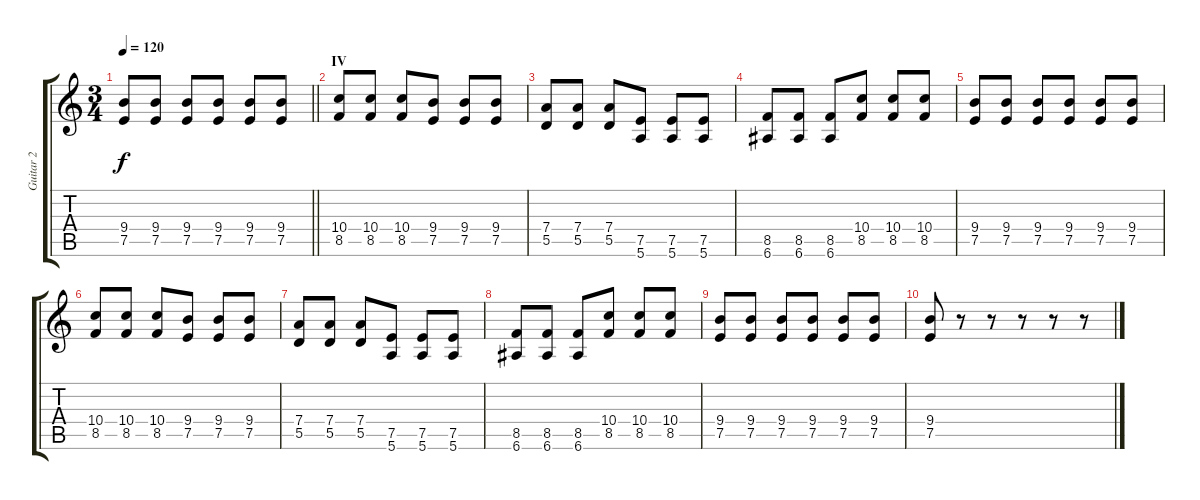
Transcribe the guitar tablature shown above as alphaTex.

\track ("Guitar 2" "Guitar 2") {instrument overdrivenguitar}
\staff {score tabs}
\tuning (E4 B3 G3 D3 A2 E2) {hide}
\ts (3 4)
\tempo 120
\clef g2
\barLineRight lightlight
\ks c
(9.4 7.5).8{dy f} (9.4 7.5).8 (9.4 7.5).8 (9.4 7.5).8 (9.4 7.5).8 (9.4 7.5).8 |
\section ("" "IV")
(10.4 8.5).8 (10.4 8.5).8 (10.4 8.5).8 (9.4 7.5).8 (9.4 7.5).8 (9.4 7.5).8 |
(7.4 5.5).8 (7.4 5.5).8 (7.4 5.5).8 (7.5 5.6).8 (7.5 5.6).8 (7.5 5.6).8 |
(8.5 6.6).8 (8.5 6.6).8 (8.5 6.6).8 (10.4 8.5).8 (10.4 8.5).8 (10.4 8.5).8 |
(9.4 7.5).8 (9.4 7.5).8 (9.4 7.5).8 (9.4 7.5).8 (9.4 7.5).8 (9.4 7.5).8 |
(10.4 8.5).8 (10.4 8.5).8 (10.4 8.5).8 (9.4 7.5).8 (9.4 7.5).8 (9.4 7.5).8 |
(7.4 5.5).8 (7.4 5.5).8 (7.4 5.5).8 (7.5 5.6).8 (7.5 5.6).8 (7.5 5.6).8 |
(8.5 6.6).8 (8.5 6.6).8 (8.5 6.6).8 (10.4 8.5).8 (10.4 8.5).8 (10.4 8.5).8 |
(9.4 7.5).8 (9.4 7.5).8 (9.4 7.5).8 (9.4 7.5).8 (9.4 7.5).8 (9.4 7.5).8 |
(9.4 7.5).8 r.8 r.8 r.8 r.8 r.8
